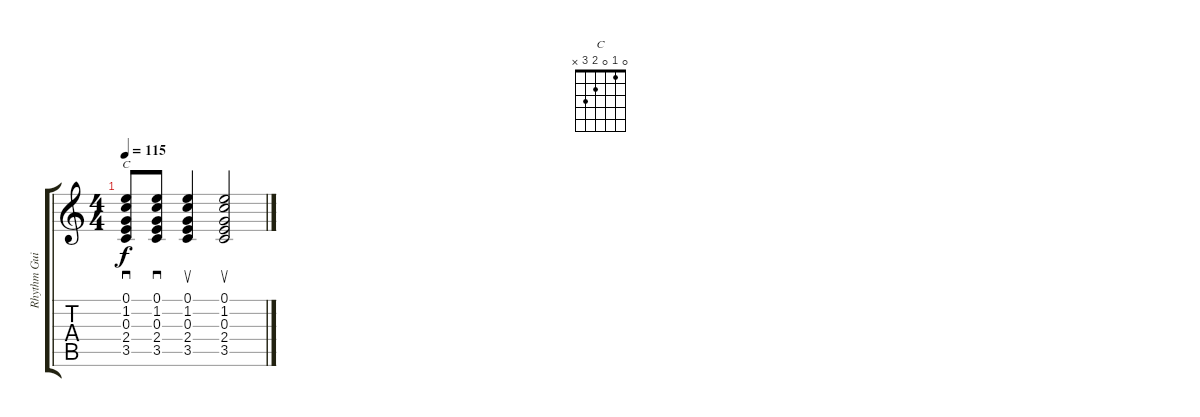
\track ("Rhythm Guitar" "Rhythm Gui") {instrument acousticguitarsteel}
\staff {score tabs}
\tuning (E4 B3 G3 D3 A2 E2) {hide}
\chord ("C" 0 1 0 2 3 x)
\ts (4 4)
\tempo 115
\clef g2
\ks c
(0.1 1.2 0.3 2.4 3.5).8{sd ch "C" dy f} (0.1 1.2 0.3 2.4 3.5).8{sd} (0.1 1.2 0.3 2.4 3.5).4{su} (0.1 1.2 0.3 2.4 3.5).2{su}
